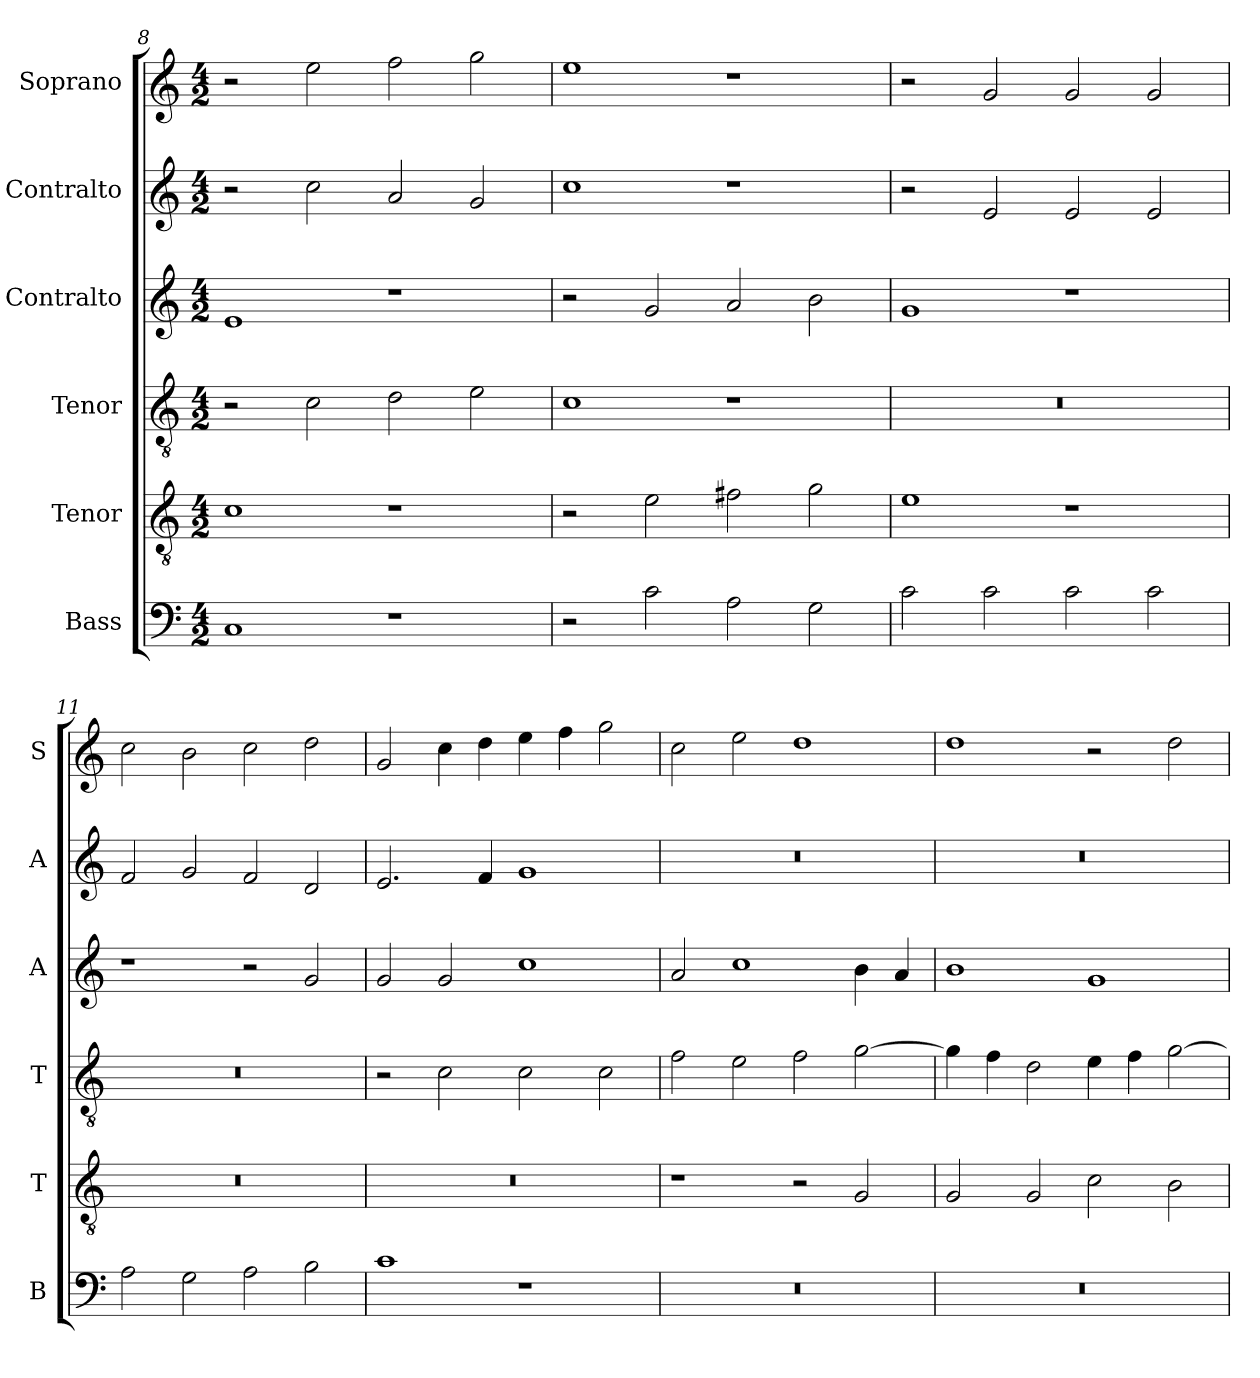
**kern	**kern	**kern	**kern	**kern	**kern
*part6	*part5	*part4	*part3	*part2	*part1
*staff6	*staff5	*staff4	*staff3	*staff2	*staff1
*I"Bass	*I"Tenor	*I"Tenor	*I"Contralto	*I"Contralto	*I"Soprano
*I'B	*I'T	*I'T	*I'A	*I'A	*I'S
*clefF4	*clefGv2	*clefGv2	*clefG2	*clefG2	*clefG2
*k[]	*k[]	*k[]	*k[]	*k[]	*k[]
*C:ion	*C:ion	*C:ion	*C:ion	*C:ion	*C:ion
*M4/2	*M4/2	*M4/2	*M4/2	*M4/2	*M4/2
=8	=8	=8	=8	=8	=8
1C	1c	2r	1e	2r	2r
.	.	2c	.	2cc	2ee
1r	1r	2d	1r	2a	2ff
.	.	2e	.	2g	2gg
=9	=9	=9	=9	=9	=9
2r	2r	1c	2r	1cc	1ee
2c	2e	.	2g	.	.
2A	2f#X	1r	2a	1r	1r
2G	2g	.	2b	.	.
=10	=10	=10	=10	=10	=10
2c	1e	0r	1g	2r	2r
2c	.	.	.	2e	2g
2c	1r	.	1r	2e	2g
2c	.	.	.	2e	2g
=11	=11	=11	=11	=11	=11
2A	0r	0r	1r	2f	2cc
2G	.	.	.	2g	2b
2A	.	.	2r	2f	2cc
2B	.	.	2g	2d	2dd
=12	=12	=12	=12	=12	=12
1c	0r	2r	2g	2.e	2g
.	.	2c	2g	.	4cc
.	.	.	.	4f	4dd
1r	.	2c	1cc	1g	4ee
.	.	.	.	.	4ff
.	.	2c	.	.	2gg
=13	=13	=13	=13	=13	=13
0r	1r	2f	2a	0r	2cc
.	.	2e	1cc	.	2ee
.	2r	2f	.	.	1dd
.	2G	[2g	4b	.	.
.	.	.	4a	.	.
=14	=14	=14	=14	=14	=14
0r	2G	4g]	1b	0r	1dd
.	.	4f	.	.	.
.	2G	2d	.	.	.
.	2c	4e	1g	.	2r
.	.	4f	.	.	.
.	2B	[2g	.	.	2dd
=	=	=	=	=	=
*-	*-	*-	*-	*-	*-
